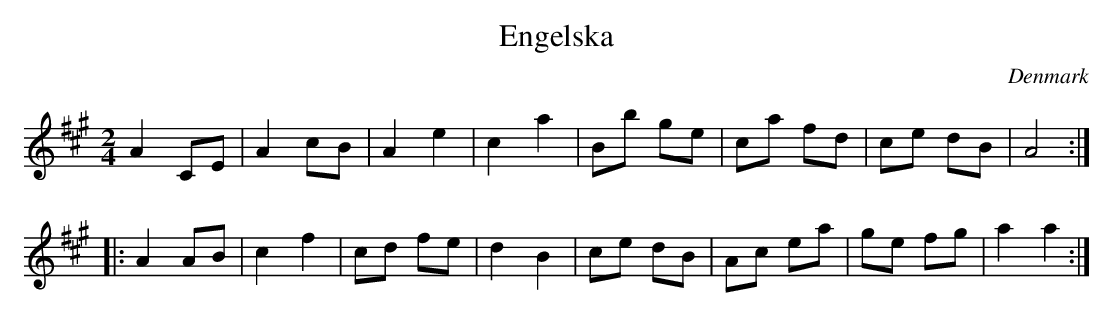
X:1
T:Engelska
O:Denmark
M:2/4
L:1/8
K:A
A2 CE | A2 cB | A2e2 | c2a2 | \
Bb ge | ca fd | ce dB | A4 ::
A2 AB | c2 f2 | cd fe | d2 B2 | \
ce dB | Ac ea | ge fg | a2 a2 :|
